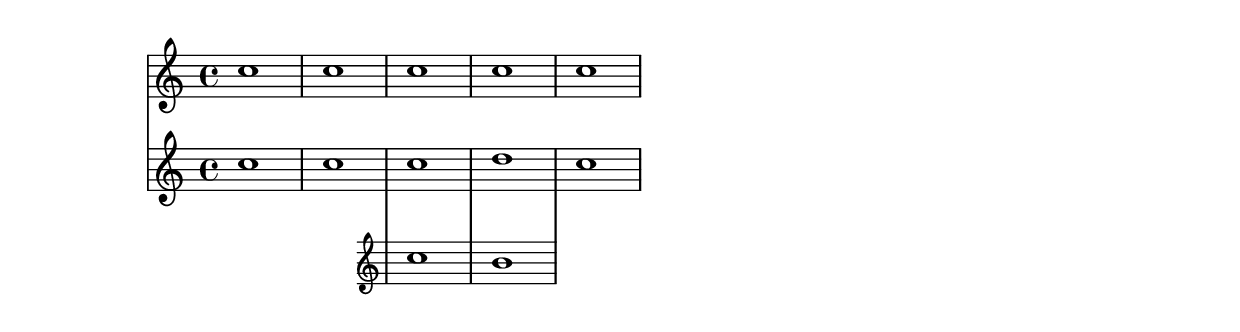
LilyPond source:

%% DO NOT EDIT this file manually; it is automatically
%% generated from LSR http://lsr.dsi.unimi.it
%% Make any changes in LSR itself, or in Documentation/snippets/new/ ,
%% and then run scripts/auxiliar/makelsr.py
%%
%% This file is in the public domain.
\version "2.17.30"

\header {
  lsrtags = "contexts-and-engravers, really-simple, staff-notation"

  texidoc = "
An extra staff can be added (possibly temporarily) after the start of a
piece.

"
  doctitle = "Adding an extra staff"
} % begin verbatim


\score {
  <<
    \new Staff \relative c'' {
      c1 | c | c | c | c
    }
    \new StaffGroup \relative c'' {
      \new Staff {
        c1 | c
        <<
          {
            c1 | d
          }
          \new Staff {
            \once \omit Staff.TimeSignature
            c1 | b
          }
        >>
        c1
      }
    }
  >>
}
